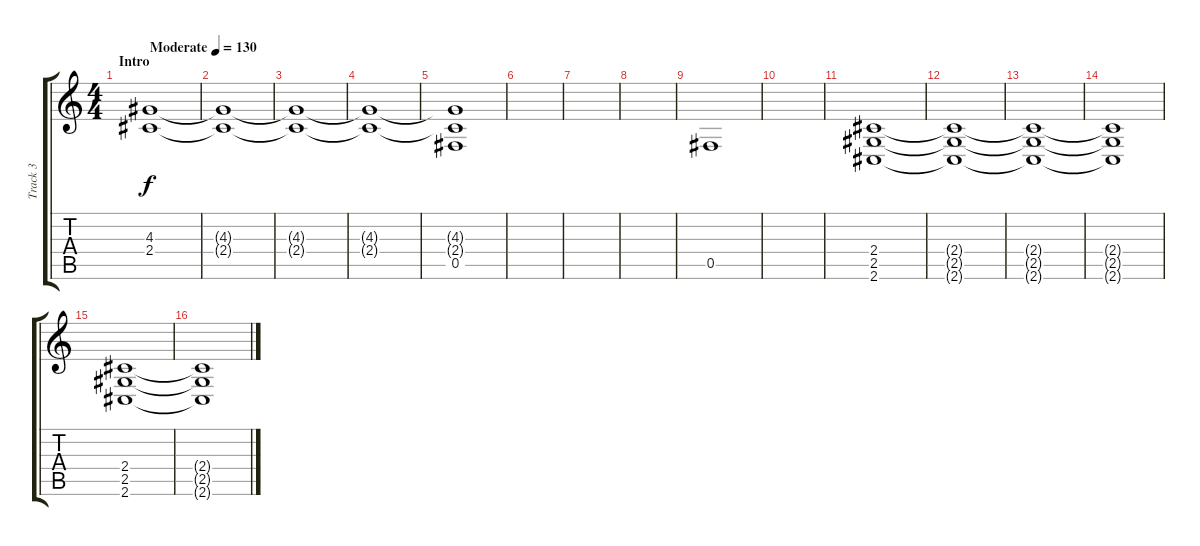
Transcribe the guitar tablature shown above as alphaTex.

\track ("Track 3" "Track 3") {instrument distortionguitar}
\staff {score tabs}
\tuning (Db4 Ab3 E3 B2 Gb2 B1) {hide}
\ts (4 4)
\section ("" "Intro")
\tempo (130 "Moderate")
\clef g2
\ks c
(4.3 2.4).1{dy f volume 13 instrument distortionguitar} |
(4.3{t} 2.4{t}).1 |
(4.3{t} 2.4{t}).1 |
(4.3{t} 2.4{t}).1{volume 0} |
(4.3{t} 2.4{t} 0.5).1 |
|
|
|
0.5.1 |
|
(2.4 2.5 2.6).1{volume 14} |
(2.4{t} 2.5{t} 2.6{t}).1 |
(2.4{t} 2.5{t} 2.6{t}).1 |
(2.4{t} 2.5{t} 2.6{t}).1 |
(2.4 2.5 2.6).1 |
(2.4{t} 2.5{t} 2.6{t}).1
